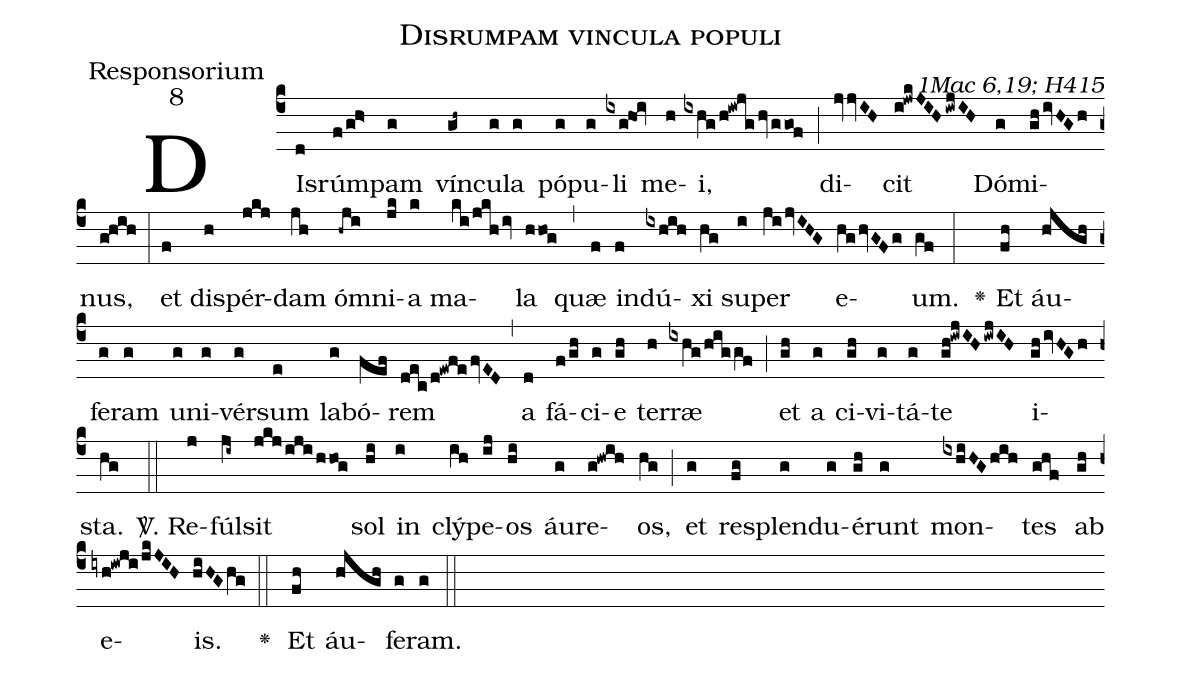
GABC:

name:Disrumpam vincula populi;
office-part:Responsorium;
mode:8;
commentary:ꝟ 1Mac 6,19; H415;
%%
(c4)DIs(d)rúm(f/g!h>)pam(g) vín(gh~)cu(g)la(g) pó(g)pu(g)li(ixg!hoi) me(h)i,(ixhg/h!iwjghvggof) (;)
di(jvvIH)cit(i!jwkJIHiwjIH) Dó(g)mi(ghivHGh)nus,(g!hih) (:)
et(f) di(h)spér(jkj)dam(jh) óm(-hji)ni(jk)a(k) ma(ki/jkhiv)la(hhog) (,) quæ(f) in(f)dú(ixhih)xi(hg) su(i)per(jijvIHG) e(hghvGFg)um.(gf) (:)
<v>\greheightstar</v>()
Et(fh) áu(hjgh)fe(g)ram(g) u(g)ni(g)vér(g)sum(e) la(g)bó(fef)rem(dec/d!ewfefvED) (,) a(d) fá(f/gh)ci(g)e(gh) ter(h)ræ(ixhg/hig/gf) (;)
et(gh) a(g) ci(gh)vi(g)tá(g)te(gh!iwjIHiwjIH) i(ghivHGh)sta.(hg) (::)

<sp>V/</sp>.
Re(j)fúl(ji~)sit(jkj/iji/hhog) sol(hi) in(i) clý(ih)pe(ij)os(hi) áu(g)re(g!hwih)os,(hg) (;) et(g) res(fg)plen(g)du(g)é(gh)runt(g) mon(ixhiHGhih)tes(ghf) ab(gh) e(iyh!iwji/jkJIH)is.(hiHGhg) (::)

<v>\greheightstar</v>() Et(fh) áu(hjgh)fe(g)ram.(g) (::)
